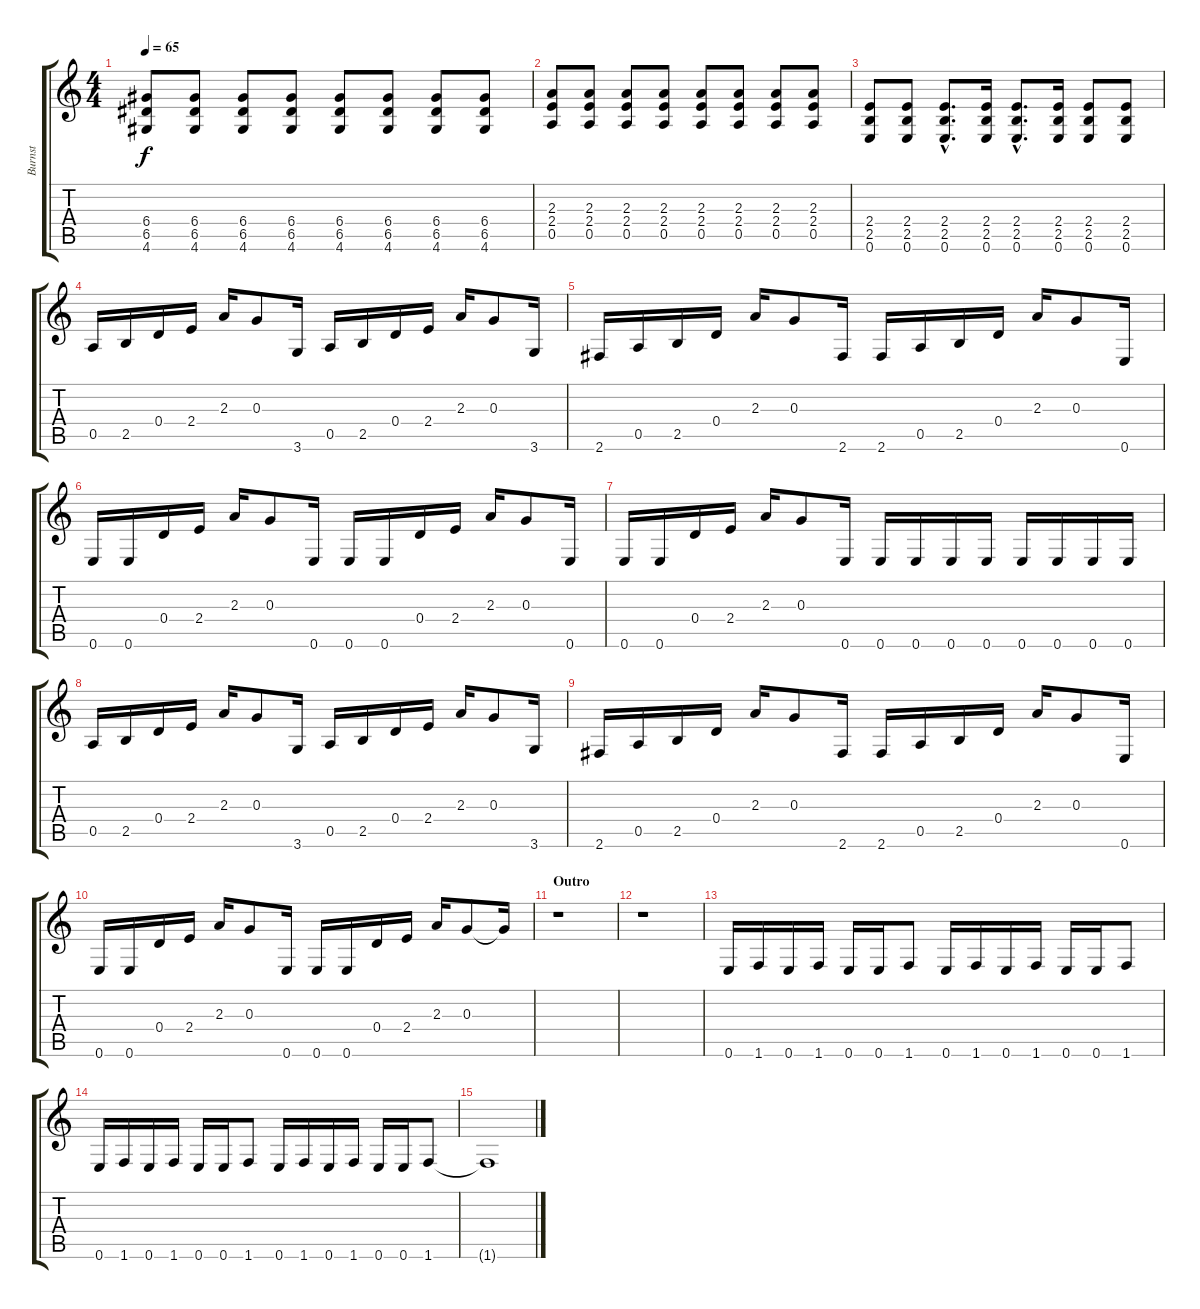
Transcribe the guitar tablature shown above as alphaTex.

\track ("Burnst" "Burnst") {instrument electricguitarclean}
\staff {score tabs}
\tuning (E4 B3 G3 D3 A2 E2) {hide}
\ts (4 4)
\tempo 65
\clef g2
\ks c
(6.4 6.5 4.6).8{dy f} (6.4 6.5 4.6).8 (6.4 6.5 4.6).8 (6.4 6.5 4.6).8 (6.4 6.5 4.6).8 (6.4 6.5 4.6).8 (6.4 6.5 4.6).8 (6.4 6.5 4.6).8 |
(2.3 2.4 0.5).8 (2.3 2.4 0.5).8 (2.3 2.4 0.5).8 (2.3 2.4 0.5).8 (2.3 2.4 0.5).8 (2.3 2.4 0.5).8 (2.3 2.4 0.5).8 (2.3 2.4 0.5).8 |
(2.4 2.5 0.6).8 (2.4 2.5 0.6).8 (2.4{hac} 2.5{hac} 0.6{hac}).8{d} (2.4 2.5 0.6).16 (2.4{hac} 2.5{hac} 0.6{hac}).8{d} (2.4 2.5 0.6).16 (2.4 2.5 0.6).8 (2.4 2.5 0.6).8 |
0.5.16 2.5.16 0.4.16 2.4.16 2.3.16 0.3.8 3.6.16 0.5.16 2.5.16 0.4.16 2.4.16 2.3.16 0.3.8 3.6.16 |
2.6.16 0.5.16 2.5.16 0.4.16 2.3.16 0.3.8 2.6.16 2.6.16 0.5.16 2.5.16 0.4.16 2.3.16 0.3.8 0.6.16 |
0.6.16 0.6.16 0.4.16 2.4.16 2.3.16 0.3.8 0.6.16 0.6.16 0.6.16 0.4.16 2.4.16 2.3.16 0.3.8 0.6.16 |
0.6.16 0.6.16 0.4.16 2.4.16 2.3.16 0.3.8 0.6.16 0.6.16 0.6.16 0.6.16 0.6.16 0.6.16 0.6.16 0.6.16 0.6.16 |
0.5.16 2.5.16 0.4.16 2.4.16 2.3.16 0.3.8 3.6.16 0.5.16 2.5.16 0.4.16 2.4.16 2.3.16 0.3.8 3.6.16 |
2.6.16 0.5.16 2.5.16 0.4.16 2.3.16 0.3.8 2.6.16 2.6.16 0.5.16 2.5.16 0.4.16 2.3.16 0.3.8 0.6.16 |
0.6.16 0.6.16 0.4.16 2.4.16 2.3.16 0.3.8 0.6.16 0.6.16 0.6.16 0.4.16 2.4.16 2.3.16 0.3.8 0.3{t}.16 |
\section ("" "Outro")
r.1 |
r.1 |
0.6.16 1.6.16 0.6.16 1.6.16 0.6.16 0.6.16 1.6.8 0.6.16 1.6.16 0.6.16 1.6.16 0.6.16 0.6.16 1.6.8 |
0.6.16 1.6.16 0.6.16 1.6.16 0.6.16 0.6.16 1.6.8 0.6.16 1.6.16 0.6.16 1.6.16 0.6.16 0.6.16 1.6.8 |
1.6{t}.1
